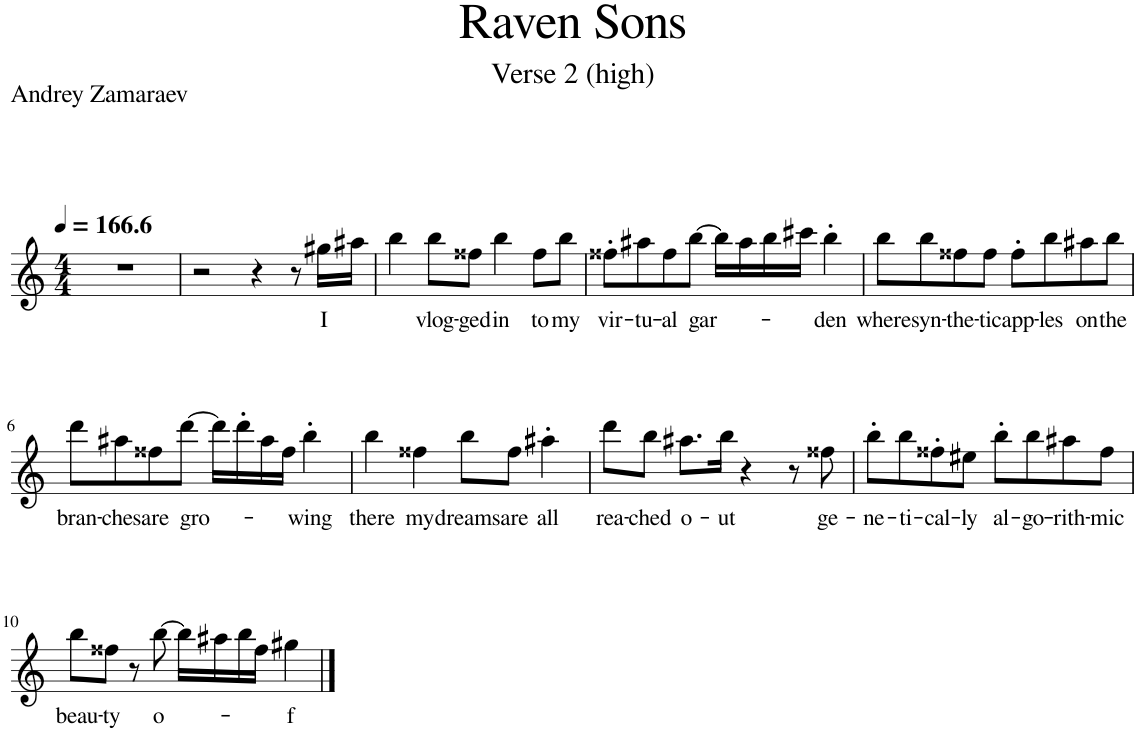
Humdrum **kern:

**kern	**text
*part1	*part1
*staff1	*staff1
*I"Voice	*
*I'Vo.	*
*clefG2	*
*k[]	*
*M4/4	*
*MM167	*
=1	=1
1r	.
=2	=2
2r	.
4r	.
8r	.
!	!LO:LY:b
16gg#X\LL	I
16aa#X\JJ	.
=3	=3
4bb\	.
!	!LO:LY:b
8bb\L	vlog-
!	!LO:LY:b
8ff##X\J	-ged
!	!LO:LY:b
4bb\	in
!	!LO:LY:b
8ff##\L	to
!	!LO:LY:b
8bb\J	my
=4	=4
!	!LO:LY:b
8ff##X'\L	vir-
!	!LO:LY:b
8aa#X\	-tu-
!	!LO:LY:b
8ff##\	-al
!	!LO:LY:b
[8bb\J	gar-
16bb\LL]	.
16aa#\	.
16bb\	.
16ccc#X\JJ	.
!	!LO:LY:b
4bb'\	-den
=5	=5
!	!LO:LY:b
8bb\L	where
!	!LO:LY:b
8bb\	syn-
!	!LO:LY:b
8ff##X\	-the-
!	!LO:LY:b
8ff##\J	-tic
!	!LO:LY:b
8ff##'\L	app-
!	!LO:LY:b
8bb\	-les
!	!LO:LY:b
8aa#X\	on
!	!LO:LY:b
8bb\J	the
!!LO:LB:g=z
=6	=6
!	!LO:LY:b
8ddd\L	bran-
!	!LO:LY:b
8aa#X\	-ches
!	!LO:LY:b
8ff##X\	are
!	!LO:LY:b
[8ddd\J	gro-
16ddd\LL]	.
16ddd'\	.
16aa#\	.
16ff##\JJ	.
!	!LO:LY:b
4bb'\	-wing
=7	=7
!	!LO:LY:b
4bb\	there
!	!LO:LY:b
4ff##X\	my
!	!LO:LY:b
8bb\L	dreams
!	!LO:LY:b
8ff##\J	are
!	!LO:LY:b
4aa#X'\	all
=8	=8
!	!LO:LY:b
8ddd\L	rea-
!	!LO:LY:b
8bb\J	-ched
!	!LO:LY:b
8.aa#X\L	o-
!	!LO:LY:b
16bb\Jk	-ut
4r	.
8r	.
!	!LO:LY:b
8ff##X\	ge-
=9	=9
!	!LO:LY:b
8bb'\L	-ne-
!	!LO:LY:b
8bb\	-ti-
!	!LO:LY:b
8ff##X'\	-cal-
!	!LO:LY:b
8ee#X\J	-ly
!	!LO:LY:b
8bb'\L	al-
!	!LO:LY:b
8bb\	-go-
!	!LO:LY:b
8aa#X\	-rith-
!	!LO:LY:b
8ff##\J	-mic
!!LO:LB:g=z
=10	=10
!	!LO:LY:b
8bb\L	beau-
!	!LO:LY:b
8ff##X\J	-ty
8r	.
!	!LO:LY:b
[8bb\	o-
16bb\LL]	.
16aa#X\	.
16bb\	.
16ff##\JJ	.
!	!LO:LY:b
4gg#X\	-f
==	==
*-	*-
